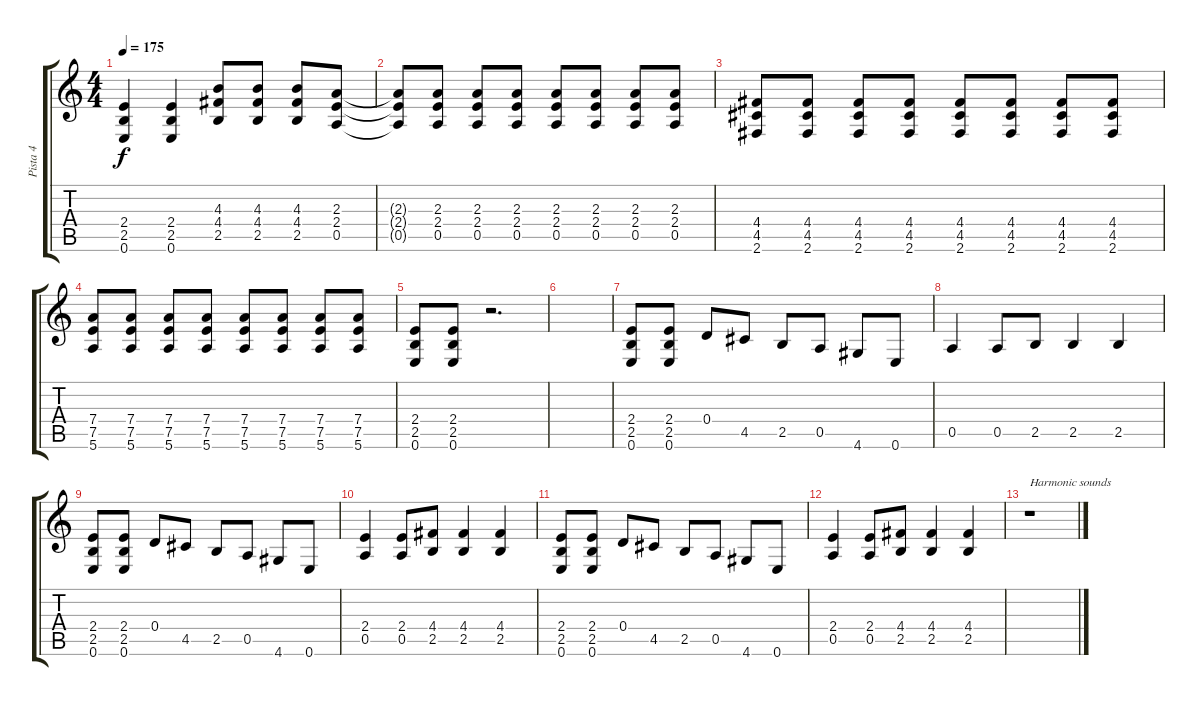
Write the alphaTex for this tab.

\track ("Pista 4" "Pista 4") {instrument distortionguitar}
\staff {score tabs}
\tuning (E4 B3 G3 D3 A2 E2) {hide}
\ts (4 4)
\tempo 175
\clef g2
\ks c
(2.4 2.5 0.6).4{dy f} (2.4 2.5 0.6).4 (4.3 4.4 2.5).8 (4.3 4.4 2.5).8 (4.3 4.4 2.5).8 (2.3 2.4 0.5).8 |
(2.3{t} 2.4{t} 0.5{t}).8 (2.3 2.4 0.5).8 (2.3 2.4 0.5).8 (2.3 2.4 0.5).8 (2.3 2.4 0.5).8 (2.3 2.4 0.5).8 (2.3 2.4 0.5).8 (2.3 2.4 0.5).8 |
(4.4 4.5 2.6).8 (4.4 4.5 2.6).8 (4.4 4.5 2.6).8 (4.4 4.5 2.6).8 (4.4 4.5 2.6).8 (4.4 4.5 2.6).8 (4.4 4.5 2.6).8 (4.4 4.5 2.6).8 |
(7.4 7.5 5.6).8 (7.4 7.5 5.6).8 (7.4 7.5 5.6).8 (7.4 7.5 5.6).8 (7.4 7.5 5.6).8 (7.4 7.5 5.6).8 (7.4 7.5 5.6).8 (7.4 7.5 5.6).8 |
(2.4 2.5 0.6).8 (2.4 2.5 0.6).8 r.2{d} |
|
(2.4 2.5 0.6).8{balance 14 instrument overdrivenguitar} (2.4 2.5 0.6).8 0.4.8 4.5.8 2.5.8 0.5.8 4.6.8 0.6.8 |
0.5.4 0.5.8 2.5.8 2.5.4 2.5.4 |
(2.4 2.5 0.6).8 (2.4 2.5 0.6).8 0.4.8 4.5.8 2.5.8 0.5.8 4.6.8 0.6.8 |
(2.4 0.5).4 (2.4 0.5).8 (4.4 2.5).8 (4.4 2.5).4 (4.4 2.5).4 |
(2.4 2.5 0.6).8{instrument overdrivenguitar} (2.4 2.5 0.6).8 0.4.8 4.5.8 2.5.8 0.5.8 4.6.8 0.6.8 |
(2.4 0.5).4 (2.4 0.5).8 (4.4 2.5).8 (4.4 2.5).4 (4.4 2.5).4 |
r.1{txt "Harmonic sounds"}
